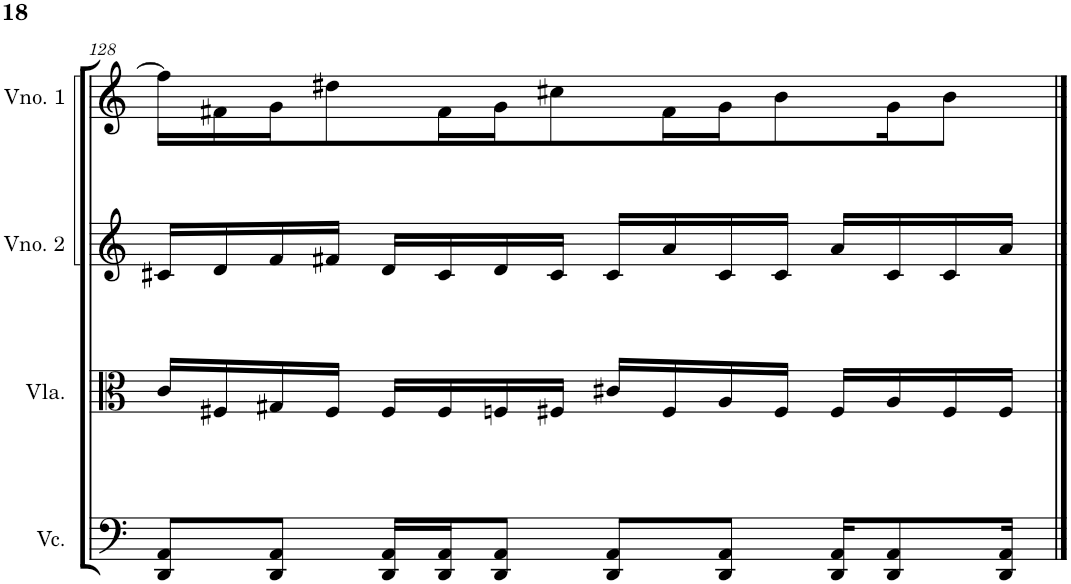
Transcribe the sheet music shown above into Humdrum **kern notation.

**kern	**kern	**kern	**kern
*part4	*part3	*part2	*part1
*staff4	*staff3	*staff2	*staff1
*I"Violoncelo	*I"Viola	*I"Violino 2	*I"Violino 1
*I'Vc.	*I'Vla.	*I'Vno. 2	*I'Vno. 1
!!LO:PB:g=z
*clefF4	*clefC3	*clefG2	*clefG2
*k[]	*k[]	*k[]	*k[]
*M4/4	*M4/4	*M4/4	*M4/4
=128	=128	=128	=128
8DD/ 8AA/L	16c/LL	16c#X/LL	16ff\LL]
.	16F#X/	16d/	16f#X\
8DD/ 8AA/J	16G#X/	16f/	16g\J
.	16F#/JJ	16f#X/JJ	8dd#X\
16DD/ 16AA/LL	16F#/LL	16d/LL	.
16DD/ 16AA/J	16F#/	16c#/	16f#\L
8DD/ 8AA/J	16Fn/	16d/	16g\J
.	16F#X/JJ	16c#/JJ	8cc#X\
8DD/ 8AA/L	16c#X/LL	16c#/LL	.
.	16F#/	16a/	16f#\L
8DD/ 8AA/J	16A/	16c#/	16g\J
.	16F#/JJ	16c#/JJ	8b\
16DD/ 16AA/KL	16F#/LL	16a/LL	.
8DD/ 8AA/	16A/	16c#/	16g\K
.	16F#/	16c#/	8b\J
16DD/ 16AA/Jk	16F#/JJ	16a/JJ	.
==	==	==	==
*-	*-	*-	*-
